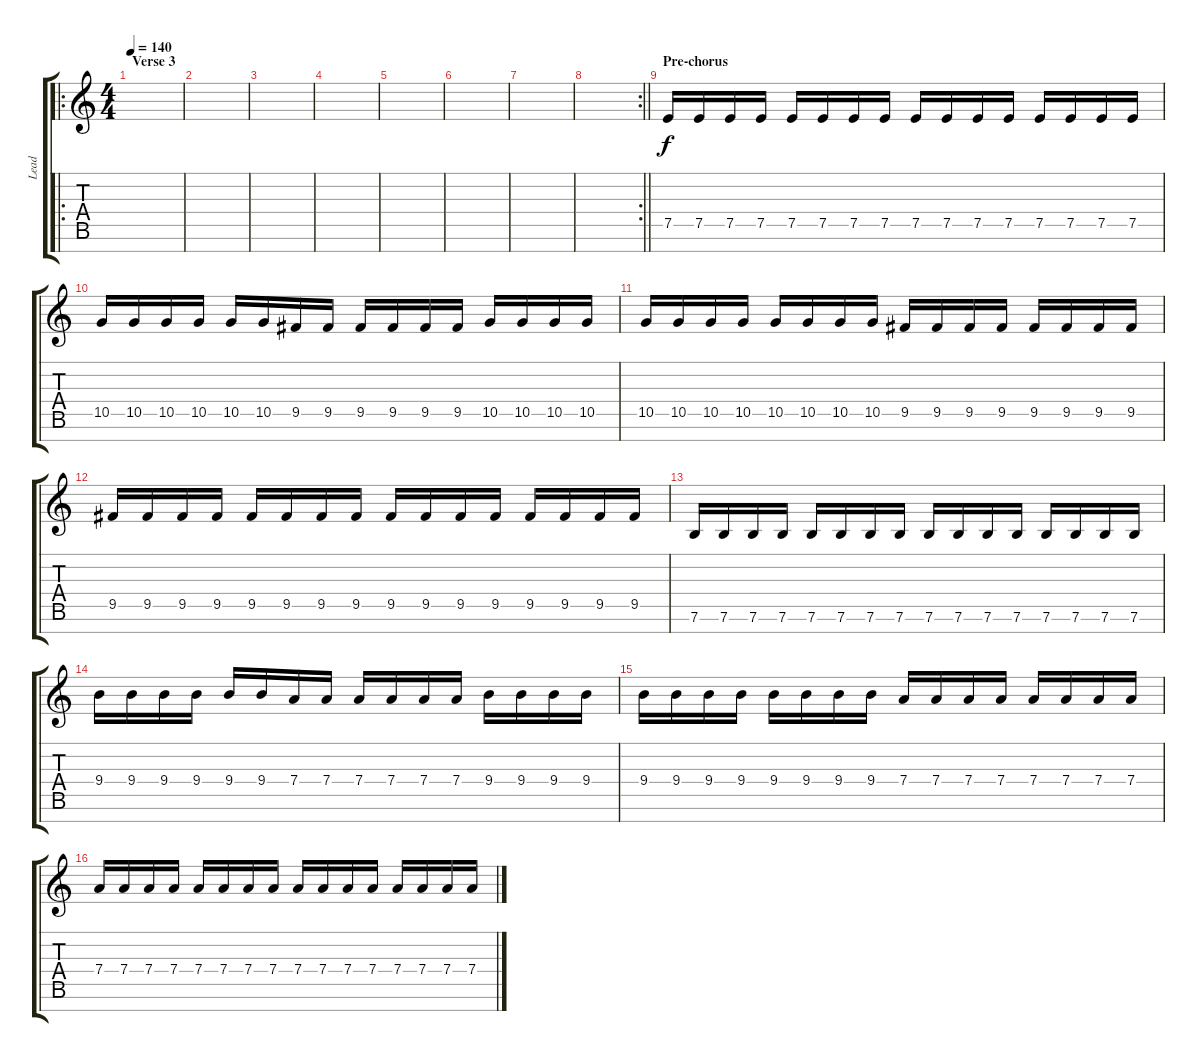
\track ("Lead" "Lead") {instrument distortionguitar}
\staff {score tabs}
\tuning (E4 B3 G3 D3 A2 E2 B1) {hide}
\ro
\ts (4 4)
\section ("" "Verse 3")
\tempo 140
\clef g2
\ks c
|
|
|
|
|
|
|
\rc 2
\barLineRight lightlight
|
\section ("" "Pre-chorus")
7.5.16 7.5.16 7.5.16 7.5.16 7.5.16 7.5.16 7.5.16 7.5.16 7.5.16 7.5.16 7.5.16 7.5.16 7.5.16 7.5.16 7.5.16 7.5.16 |
10.5.16 10.5.16 10.5.16 10.5.16 10.5.16 10.5.16 9.5.16 9.5.16 9.5.16 9.5.16 9.5.16 9.5.16 10.5.16 10.5.16 10.5.16 10.5.16 |
10.5.16 10.5.16 10.5.16 10.5.16 10.5.16 10.5.16 10.5.16 10.5.16 9.5.16 9.5.16 9.5.16 9.5.16 9.5.16 9.5.16 9.5.16 9.5.16 |
9.5.16 9.5.16 9.5.16 9.5.16 9.5.16 9.5.16 9.5.16 9.5.16 9.5.16 9.5.16 9.5.16 9.5.16 9.5.16 9.5.16 9.5.16 9.5.16 |
7.6.16 7.6.16 7.6.16 7.6.16 7.6.16 7.6.16 7.6.16 7.6.16 7.6.16 7.6.16 7.6.16 7.6.16 7.6.16 7.6.16 7.6.16 7.6.16 |
9.4.16 9.4.16 9.4.16 9.4.16 9.4.16 9.4.16 7.4.16 7.4.16 7.4.16 7.4.16 7.4.16 7.4.16 9.4.16 9.4.16 9.4.16 9.4.16 |
9.4.16 9.4.16 9.4.16 9.4.16 9.4.16 9.4.16 9.4.16 9.4.16 7.4.16 7.4.16 7.4.16 7.4.16 7.4.16 7.4.16 7.4.16 7.4.16 |
7.4.16 7.4.16 7.4.16 7.4.16 7.4.16 7.4.16 7.4.16 7.4.16 7.4.16 7.4.16 7.4.16 7.4.16 7.4.16 7.4.16 7.4.16 7.4.16
